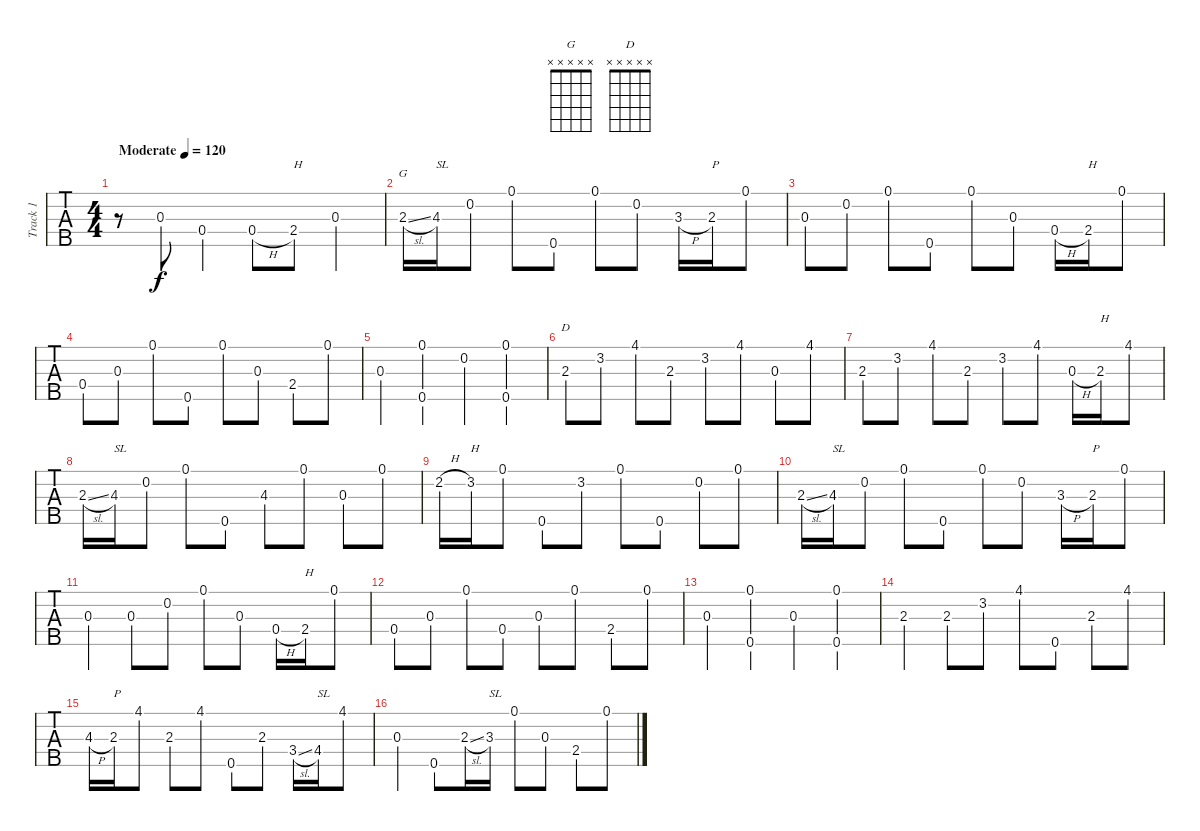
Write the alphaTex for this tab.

\track ("Track 1" "Track 1") {instrument banjo}
\staff {tabs}
\tuning (D4 B3 G3 D3 G4) {hide}
\displaytranspose 12
\chord ("G" x x x x x)
\chord ("D" x x x x x)
\ts (4 4)
\tempo (120 "Moderate")
\clef g2
\ks c
r.8{dy f instrument banjo} 0.3.8 0.4.4 0.4{h}.8 2.4.8{txt "H"} 0.3.4 |
2.3{sl}.16{ch "G"} 4.3.16{txt "SL"} 0.2.8 0.1.8 0.5.8 0.1.8 0.2.8 3.3{h}.16 2.3.16{txt "P"} 0.1.8 |
0.3.8 0.2.8 0.1.8 0.5.8 0.1.8 0.3.8 0.4{h}.16 2.4.16{txt "H"} 0.1.8 |
0.4.8 0.3.8 0.1.8 0.5.8 0.1.8 0.3.8 2.4.8 0.1.8 |
0.3.4 (0.1 0.5).4 0.2.4 (0.1 0.5).4 |
2.3.8{ch "D"} 3.2.8 4.1.8 2.3.8 3.2.8 4.1.8 0.3.8 4.1.8 |
2.3.8 3.2.8 4.1.8 2.3.8 3.2.8 4.1.8 0.3{h}.16 2.3.16{txt "H"} 4.1.8 |
2.3{sl}.16 4.3.16{txt "SL"} 0.2.8 0.1.8 0.5.8 4.3.8 0.1.8 0.3.8 0.1.8 |
2.2{h}.16 3.2.16{txt "H"} 0.1.8 0.5.8 3.2.8 0.1.8 0.5.8 0.2.8 0.1.8 |
2.3{sl}.16 4.3.16{txt "SL"} 0.2.8 0.1.8 0.5.8 0.1.8 0.2.8 3.3{h}.16 2.3.16{txt "P"} 0.1.8 |
0.3.4 0.3.8 0.2.8 0.1.8 0.3.8 0.4{h}.16 2.4.16{txt "H"} 0.1.8 |
0.4.8 0.3.8 0.1.8 0.4.8 0.3.8 0.1.8 2.4.8 0.1.8 |
0.3.4 (0.1 0.5).4 0.3.4 (0.1 0.5).4 |
2.3.4 2.3.8 3.2.8 4.1.8 0.5.8 2.3.8 4.1.8 |
4.3{h}.16 2.3.16{txt "P"} 4.1.8 2.3.8 4.1.8 0.5.8 2.3.8 3.4{sl}.16 4.4.16{txt "SL"} 4.1.8 |
0.3.4 0.5.8 2.3{sl}.16 3.3.16{txt "SL"} 0.1.8 0.3.8 2.4.8 0.1.8
